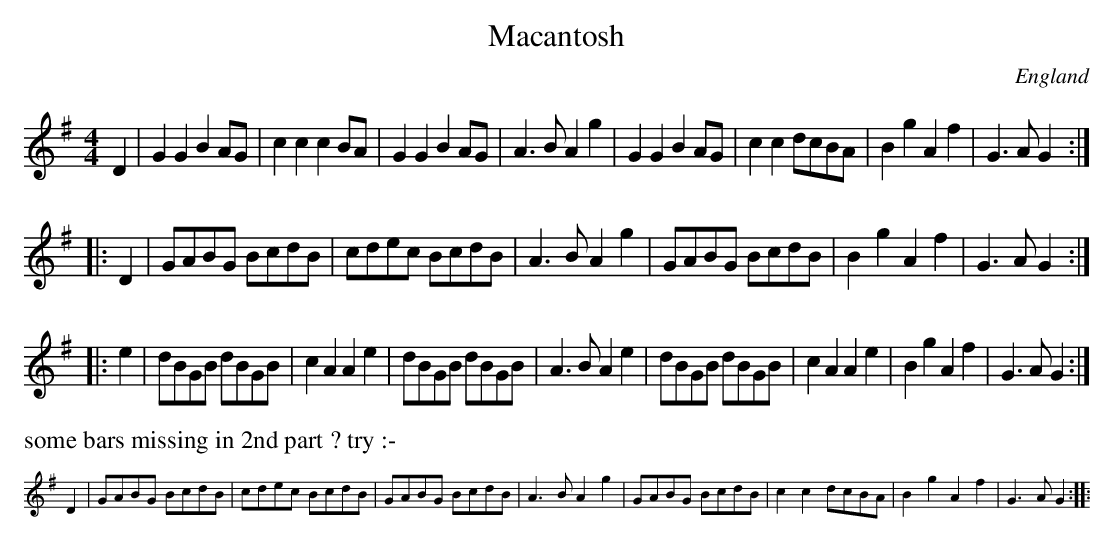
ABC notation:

X:1
T:Macantosh
L:1/8
M:4/4
O:England
K:G major
D2 |\
G2G2 B2AG | c2c2 c2BA | G2G2 B2AG | A3B A2g2 |\
G2G2 B2AG | c2c2 dcBA | B2g2 A2f2 | G3A G2 ::
D2 |\
GABG BcdB | cdec BcdB | A3B A2g2 | \
GABG BcdB | B2g2 A2f2 | G3A G2 ::
e2 |\
dBGB dBGB | c2A2 A2e2 | dBGB dBGB | A3B A2e2 |\
dBGB dBGB | c2A2 A2e2 | B2g2 A2f2 | G3A G2 :|
%%text some bars missing in 2nd part ? try :-
D2 |\
GABG BcdB | cdec BcdB | GABG BcdB | A3B A2g2 |\
GABG BcdB | c2c2 dcBA | B2g2 A2f2 | G3A G2 ::
